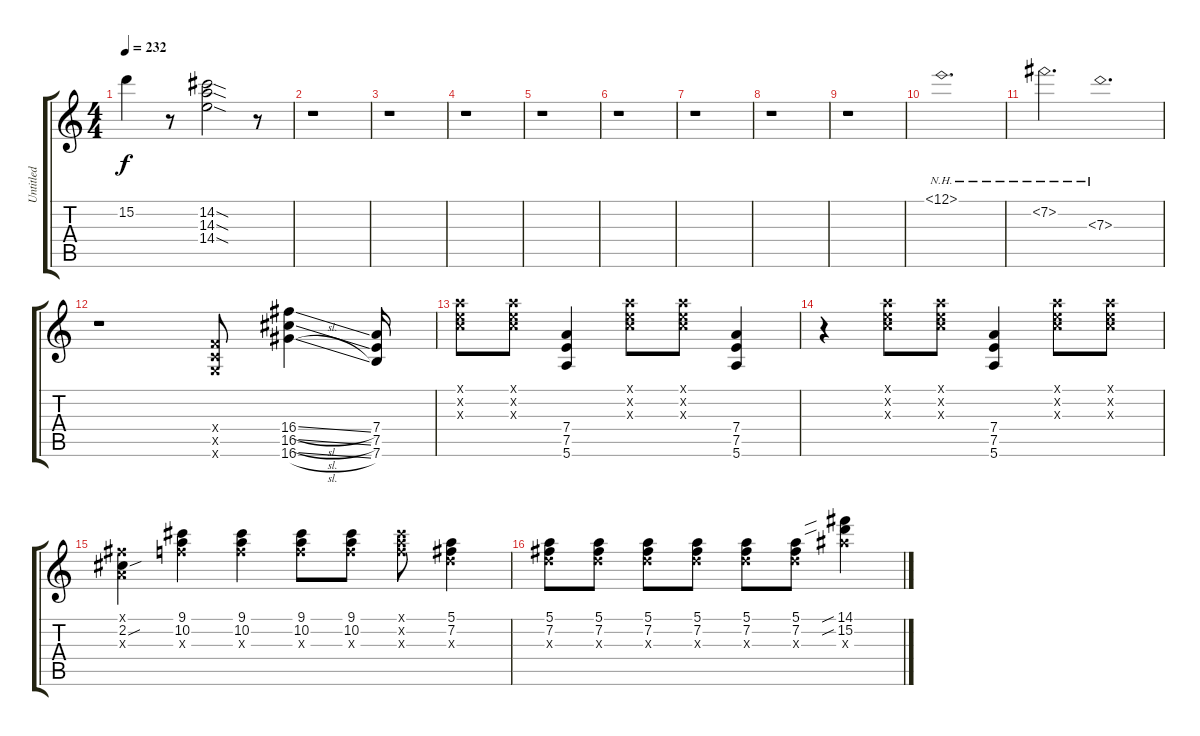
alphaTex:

\track ("Untitled" "Untitled") {instrument distortionguitar}
\staff {score tabs}
\tuning (E4 B3 G3 D3 A2 E2) {hide}
\ts (4 4)
\tempo 232
\clef g2
\ks c
15.2.4{dy f} r.8 (14.2{sod} 14.3{sod} 14.4{sod}).2 r.8 |
r.1 |
r.1 |
r.1 |
r.1 |
r.1 |
r.1 |
r.1 |
r.1 |
12.1{nh}.1{d} |
7.2{nh}.2{d} 7.3{nh}.1{d} |
r.1 (3.4{x} 3.5{x} 3.6{x}).8 (16.4{sl} 16.5{sl} 16.6{sl}).4 (7.4 7.5 7.6).16 |
(5.1{x} 5.2{x} 5.3{x}).8 (5.1{x} 5.2{x} 5.3{x}).8 (7.4 7.5 5.6).4 (5.1{x} 5.2{x} 5.3{x}).8 (5.1{x} 5.2{x} 5.3{x}).8 (7.4 7.5 5.6).4 |
r.4 (5.1{x} 5.2{x} 5.3{x}).8 (5.1{x} 5.2{x} 5.3{x}).8 (7.4 7.5 5.6).4 (5.1{x} 5.2{x} 5.3{x}).8 (5.1{x} 5.2{x} 5.3{x}).8 |
(2.1{x} 2.2{sou} 2.3{x}).4 (9.1 10.2 10.3{x}).4 (9.1 10.2 10.3{x}).4 (9.1 10.2 10.3{x}).8 (9.1 10.2 10.3{x}).8 (9.1{x} 10.2{x} 10.3{x}).8 (5.1 7.2 7.3{x}).4 |
(5.1 7.2 7.3{x}).8 (5.1 7.2 7.3{x}).8 (5.1 7.2 7.3{x}).8 (5.1 7.2 7.3{x}).8 (5.1 7.2 7.3{x}).8 (5.1 7.2 7.3{x}).8 (14.1{sib} 15.2{sib} 15.3{x}).4
